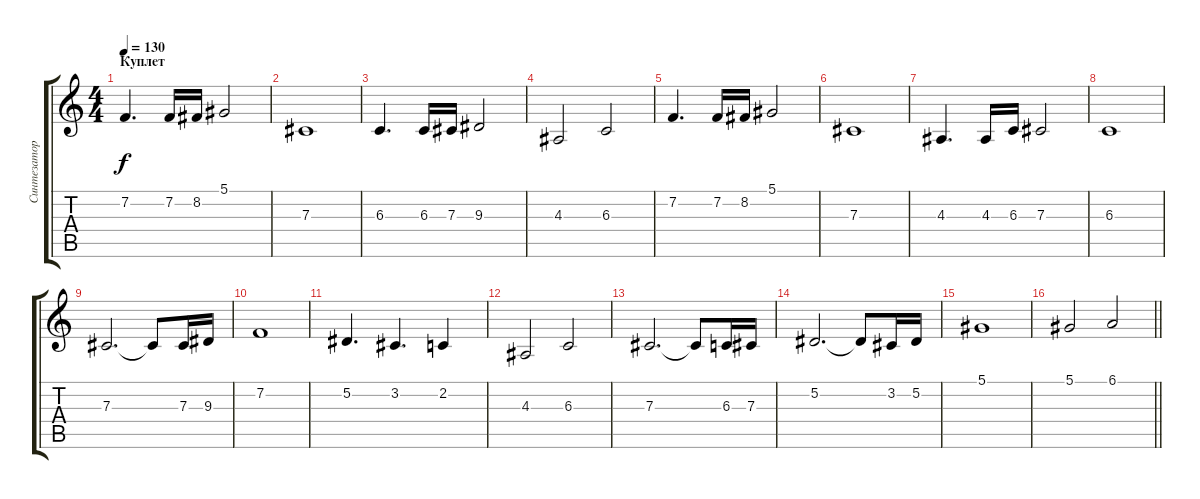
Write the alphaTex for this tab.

\track ("Синтезатор 2" "Синтезатор") {instrument glockenspiel}
\staff {score tabs}
\tuning (Eb4 Bb3 Gb3 Db3 Ab2 Eb2) {hide}
\ts (4 4)
\section ("" "Куплет")
\tempo 130
\clef g2
\ks c
7.2.4{d dy f instrument tuba} 7.2.16 8.2.16 5.1.2 |
7.3.1 |
6.3.4{d} 6.3.16 7.3.16 9.3.2 |
4.3.2 6.3.2 |
7.2.4{d} 7.2.16 8.2.16 5.1.2 |
7.3.1 |
4.3.4{d} 4.3.16 6.3.16 7.3.2 |
6.3.1 |
7.3.2{d} 7.3{t}.8 7.3.16 9.3.16 |
7.2.1 |
5.2.4{d} 3.2.4{d} 2.2.4 |
4.3.2 6.3.2 |
7.3.2{d} 7.3{t}.8 6.3.16 7.3.16 |
5.2.2{d} 5.2{t}.8 3.2.16 5.2.16 |
5.1.1 |
\barLineRight lightlight
5.1.2 6.1.2
